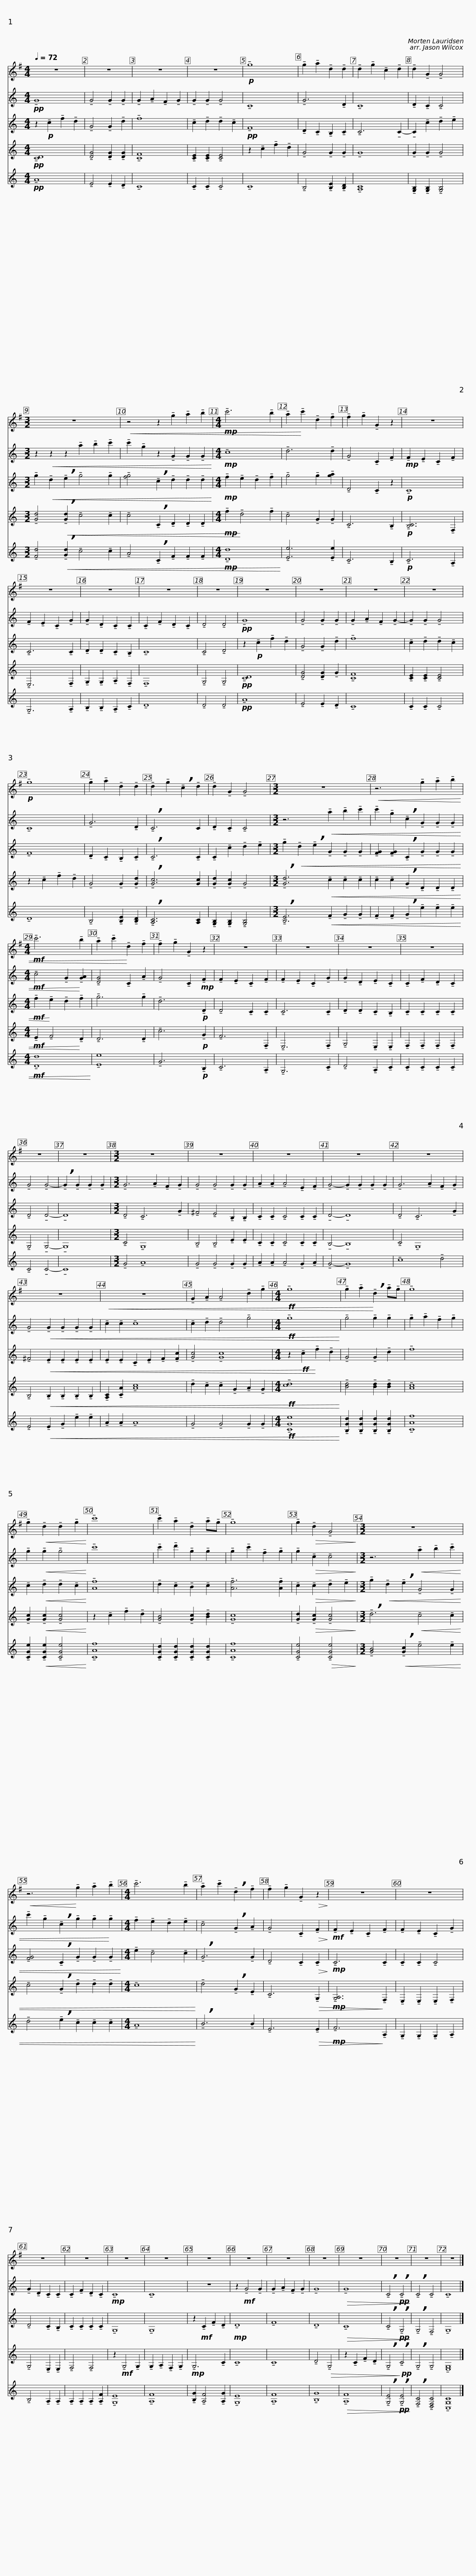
X:1
%%score 1 2 3 4 5
L:1/8
Q:1/4=72
M:4/4
I:linebreak $
K:none
V:1 treble transpose=3
V:2 treble transpose=-2
V:3 treble transpose=-2
V:4 treble transpose=-2
V:5 treble transpose=-14
V:1
[K:G] z8 | z8 | z8 | z8 |!p! !tenuto!g8 | %5
 !tenuto!g2 !tenuto!a2 !tenuto!d2 !tenuto!d2 | !tenuto!d2 !tenuto!g2 !tenuto!c2 !tenuto!d2 |$ !tenuto!d2 !tenuto!G2 !tenuto!G4 |[M:3/2] z12 |!<(! z4 z2 !tenuto!g2 !tenuto!a2 !tenuto!b2 | %10
[M:4/4]!mp! !tenuto!c'6 !tenuto!b2 | !tenuto!a2!<)! !tenuto!c'2 !tenuto!d2 !tenuto!f2 |$ !tenuto!f2 !tenuto!g2 !tenuto!G2 z2 | z8 | z8 | %15
 z8 | z8 | z8 | z8 | z8 |$ %20
 z8 | z8 |!p! !tenuto!g8 | !tenuto!g2 !tenuto!a2 !tenuto!d2 !tenuto!d2 | !tenuto!d2 !tenuto!g2 !breath!!tenuto!c2 !tenuto!d2 | %25
 !tenuto!d2 !tenuto!G2 !tenuto!G4 |$[M:3/2] z12 |!<(! z6 !tenuto!g2 !tenuto!a2 !tenuto!b2 |[M:4/4]!mf! !tenuto!c'6 !tenuto!b2 | !tenuto!a2 !tenuto!c'2!<)! !tenuto!d2 !tenuto!f2 | %30
 !tenuto!f2 !tenuto!g2 !tenuto!G2 z2 |$ z8 | z8 | z8 | z8 | %35
 z8 | z8 |[M:3/2] z12 |$ z12 | z12 | %40
 z12 | z12 | z12 |$!<(! z12 | !tenuto!G2 !tenuto!A2 !tenuto!A4 !tenuto!d2 !tenuto!g2 | %45
[M:4/4]!ff! !tenuto!g8 | !tenuto!g2 !tenuto!a2!<)! !breath!!tenuto!d2 !tenuto!a!tenuto!g | !tenuto!g8 | !tenuto!g2!<(! !tenuto!d2 !tenuto!d2 !tenuto!g2!<)! |$ !tenuto!c'8 | %50
 !tenuto!c'2 !tenuto!a2 !tenuto!d2 !tenuto!a!tenuto!g | !tenuto!g8 | !tenuto!g2!>(! !tenuto!d2 !tenuto!G4!>)! |[M:3/2] z12 |$!<(! z6!<)! !tenuto!g2 !tenuto!a2 !tenuto!b2 | %55
[M:4/4] !tenuto!c'6 !tenuto!b2 | !tenuto!a2 !tenuto!c'2 !breath!!tenuto!d2 !tenuto!f2 | !tenuto!f2 !tenuto!g2 !tenuto!G2!>(! z2!>)! | z8 | z8 |$ %60
 z8 | z8 | z8 | z8 | z8 | %65
 z8 | z8 | z8 |$ z8 | z8 | %70
 z8 | z8 |] %72
V:2
[K:C]!pp! !tenuto!G8 | !tenuto!G4 !tenuto!G2 !tenuto!G2 | !tenuto!G2 !tenuto!A2 !tenuto!F2 !tenuto!G2 | !tenuto!G2 !tenuto!G2 !tenuto!G4 | !tenuto!C8 | %5
 !tenuto!G6 !tenuto!D2 | !tenuto!C8 |$ !tenuto!D2 !tenuto!C2 !tenuto!C4 |[M:3/2] z2!<(! z2 z2 !tenuto!a2 !tenuto!b2 !tenuto!c'2 | !tenuto!c'2 !tenuto!g2 z2 !tenuto!G2 !tenuto!G2 !tenuto!G2!<)! | %10
[M:4/4]!mp! !tenuto!c8 | !tenuto!d6 !tenuto!d2 |$ !tenuto!G4 !tenuto!C2 !tenuto!F2 |!mp! !tenuto!F2 !tenuto!E2 !tenuto!C2 !tenuto!F2 | !tenuto!F2 !tenuto!E2 !tenuto!C2 !tenuto!G2 | %15
 !tenuto!G2 !tenuto!D2 !tenuto!C2 !tenuto!C2 | !tenuto!C2 !tenuto!F2 !tenuto!D2 !tenuto!C2 | !tenuto!D4 !tenuto!D4 |!pp! !tenuto!G8 | !tenuto!G4 !tenuto!G2 !tenuto!G2 |$ %20
 !tenuto!G2 !tenuto!A2 !tenuto!F2 !tenuto!G2- | !tenuto!G2 !tenuto!G2 !tenuto!G4 | !tenuto!C8 | !tenuto!G6 !tenuto!D2 | !breath!!tenuto!C6 C2 | %25
 !tenuto!D2 !tenuto!C2 !tenuto!C4 |$[M:3/2] z6!<(! !tenuto!a2 !tenuto!b2 !tenuto!c'2 | !tenuto!c'2 !tenuto!g2 !breath!!tenuto!c2 !tenuto!G2 !tenuto!G2 !tenuto!G2 |[M:4/4]!mf! !tenuto!c4 !tenuto!G2!<)! !tenuto![GA]2 | !tenuto![DG]4 !tenuto!C2 !tenuto!A2 | %30
 !tenuto!G4 !tenuto!C2!mp! !tenuto!F2 |$ !tenuto!F2 !tenuto!E2 !tenuto!C2 !tenuto!F2 | !tenuto!F2 !tenuto!E2 !tenuto!C2 !tenuto!G2 | !tenuto!G2 !tenuto!D2 !tenuto!E2 !tenuto!C2 | !tenuto!C2 !tenuto!F2 !tenuto!D2 !tenuto!C2 | %35
 !tenuto!G4 !tenuto!G4- | !breath!!tenuto!G2 !tenuto!G2 !tenuto!G2 !tenuto!G2 |[M:3/2] !tenuto!G6 !tenuto!A2 !tenuto!F2 !tenuto!G2 |$ !tenuto!G4 !tenuto!G4 !tenuto!G2 !tenuto!G2 | !tenuto!A2 !tenuto!A2 !tenuto!A4 !tenuto!E2 !tenuto!F2 | %40
 !tenuto!G4- !tenuto!G2 !tenuto!G2 !tenuto!G2 !tenuto!G2 | !tenuto!G6 !tenuto!A2 !tenuto!F2 !tenuto!G2 | !tenuto!G4!<(! !tenuto!G2 !tenuto!G2 !tenuto!G2 !tenuto!G2 |$ !tenuto!c2 !tenuto!c2 !tenuto!c8 | !tenuto!c2 !tenuto!d2 !tenuto!d4 !tenuto!g4 | %45
[M:4/4]!ff! !tenuto!g8!<)! | !tenuto!g4 !tenuto!g2 !tenuto!g2 | !tenuto!g2 !tenuto!a2 !tenuto!f2 !tenuto!g2 | !tenuto!g2!<(! !tenuto!g2 !tenuto!g4!<)! |$ !tenuto!c'8 | %50
 !tenuto!c'2 !tenuto!d'2 !tenuto!g2 !tenuto!g2 | !tenuto!g2 !tenuto!c'2 !tenuto!f2 !tenuto!g2 | !tenuto!g2!>(! !tenuto!c2 !tenuto!c4!>)! |[M:3/2] z6!<(! !tenuto!a2 !tenuto!b2 !tenuto!c'2 |$ !tenuto!c'2 !tenuto!g2 !breath!!tenuto!c2 !tenuto!g2 !tenuto!g2!<)! !tenuto!g2 | %55
[M:4/4] !tenuto!f2 !tenuto!e2 !tenuto!d2 !tenuto!e2 | !tenuto!c4 !breath!!tenuto!G2 !tenuto!A2 | !tenuto!G4 !tenuto!C2!>(! !tenuto!F2!>)! |!mf! !tenuto!F2 !tenuto!E2 !tenuto!C2 !tenuto!F2 | !tenuto!F2 !tenuto!E2 !tenuto!C2 !tenuto!G2 |$ %60
 !tenuto!G2 !tenuto!D2 !tenuto!C2 !tenuto!C2 | !tenuto!C2 !tenuto!F2 !tenuto!D2 !tenuto!C2 |!mp! !tenuto!C8 | !tenuto!C8 | z8 | %65
 z2!mf! !tenuto!G4 !tenuto!G2 | !tenuto!G2 !tenuto!A2 !tenuto!F2 !tenuto!G2 | !tenuto!G8 |$!>(! !tenuto!G8 | !breath!!tenuto!C4!pp! !breath!!tenuto!C4!>)! | %70
 !breath!!tenuto!C4 !tenuto!C4 | !tenuto!C8 |] %72
V:3
[K:C] z2!p! !tenuto!c2 !tenuto!f2 !tenuto!d2 | !tenuto!G4 !tenuto!G2 !tenuto!d2 | !tenuto!f8 | !tenuto!c2 !tenuto!d2 !tenuto!d2 !tenuto!c2 |!pp! !tenuto!F8 | %5
 !tenuto!D2 !tenuto!C2 !tenuto!B,2 !tenuto!C2 | !tenuto!C6 !tenuto!C2- |$ !tenuto!C2 !tenuto!c2 !tenuto!d2 !tenuto!e2 |[M:3/2] !tenuto!g2!<(! !tenuto!d2 !breath!!tenuto!e2 !tenuto!g4 !tenuto!g2 | !tenuto![fg]4 !breath!!tenuto!c2 !tenuto!d2 !tenuto!d2 !tenuto!d2!<)! | %10
[M:4/4]!mp! !tenuto!f2 !tenuto!e2 !tenuto!d2 !tenuto!f2 | !tenuto!g4 !tenuto!g2 !tenuto![ga]2 |$ !tenuto!D4 !tenuto!C2 z2 |!p! !tenuto!C8 | !tenuto!C6 !tenuto!C2 | %15
 !tenuto!D2 !tenuto!D2 !tenuto!C2 !tenuto!B,2 | !tenuto!C8 | !tenuto!C4 !tenuto!D4 | z2!p! !tenuto!c2 !tenuto!f2 !tenuto!d2 | !tenuto!G4 !tenuto!G2 !tenuto!d2 |$ %20
 !tenuto!f8 | !tenuto!c2 !tenuto!d2 !tenuto!d2 !tenuto!c2 | !tenuto!F8 | !tenuto!D2 !tenuto!C2 !tenuto!B,2 !tenuto!C2 | !breath!!tenuto!C6 !tenuto!C2 | %25
 !tenuto!C2 !tenuto!c2 !tenuto!d2 !tenuto!e2 |$[M:3/2] !tenuto!g2!<(! !tenuto!d2 !breath!!tenuto!e2 !tenuto!G2 !tenuto!G2 !tenuto!G2 | !tenuto![FG]2 !tenuto![FG]2 !breath!!tenuto!C2 !tenuto!G2 !tenuto!G2 !tenuto!G2 |[M:4/4]!mf! !tenuto!f2!<)! !tenuto!e2 !tenuto!d2 !tenuto!f2 | !tenuto!g6 !tenuto!g2 | %30
 !tenuto!d6!p! !tenuto!D2 |$ !tenuto!D4 !tenuto!C2 !tenuto!C2 | !tenuto!C6 !tenuto!C2 | !tenuto!D2 !tenuto!D2 !tenuto!C2 !tenuto!B,2 | !tenuto!C2 !tenuto!C2 !tenuto!C2 !tenuto!C2 | %35
 !tenuto!D4 !tenuto!D4- | !tenuto!D8 |[M:3/2] !tenuto!D4 !tenuto!C6 !tenuto!G2 |$ !tenuto!^F4 !tenuto!E4 !tenuto!B,2 !tenuto!B,2 | !tenuto!C2 !tenuto!C2 !tenuto!C4 !tenuto!C2 !tenuto!C2 | %40
 !tenuto!D4- !tenuto!D8 | !tenuto!D4 !tenuto!C6 !tenuto!G2 | !tenuto!^F4!<(! !tenuto!E2 !tenuto!E2 !tenuto!E2 !tenuto!E2 |$ !tenuto!E2 !tenuto!E2 !tenuto!C2 !tenuto!E2 !tenuto!F2 !tenuto![Fc]2 | !tenuto![Gc]4 !tenuto![Gc]8 | %45
[M:4/4] z2!ff! !tenuto!c2!<)! !tenuto!f2 !tenuto!d2 | !tenuto!G4 !tenuto!G2 !tenuto!d2 | !tenuto!f8 | !tenuto!c2!<(! !tenuto!d2 !tenuto!d2 !tenuto!c2!<)! |$ !tenuto![Af]8 | %50
 !tenuto!d2 !tenuto!c2 !tenuto!B2 !tenuto!c2 | !tenuto![Af]6 !tenuto![Af]2 | !tenuto!c2!>(! !tenuto!c2 !tenuto!d2 !tenuto!e2!>)! |[M:3/2] !tenuto!g2!<(! !tenuto!d2 !breath!!tenuto!e2 !tenuto!G4 !tenuto!G2 |$ !tenuto![FG]4 !breath!!tenuto!C2 !tenuto!G2 !tenuto!G2 !tenuto!G2!<)! | %55
[M:4/4] !tenuto!e2 !tenuto!c4 !tenuto!c2 | !breath!!tenuto!G6 !tenuto!G2 | !tenuto!D4 !tenuto!C2!>(! !tenuto!C2!>)! |!mp! !tenuto!C6 !tenuto!C2 | !tenuto!C2 !tenuto!C2 !tenuto!C4 |$ %60
 !tenuto!D4 !tenuto!C2 !tenuto!B,2 | !tenuto!C2 !tenuto!C2 !tenuto!C2 !tenuto!C2 | !tenuto!G,8 | !tenuto!G,8 | z2!mf! !tenuto!C2 !tenuto!F2 !tenuto!D2 | %65
!mp! !tenuto!D8 | !tenuto!F8 | !tenuto!D8 |$!>(! !tenuto!C8 | !breath!!tenuto!C4!pp! !breath!!tenuto!G,4!>)! | %70
 !breath!!tenuto!G,4 !tenuto!F,4 | !tenuto!G,8 |] %72
V:4
[K:C]!pp! !tenuto![CD]8 | !tenuto![DG]4 !tenuto![DG]2 !tenuto![DG]2 | !tenuto![CF]8 | !tenuto![CE]2 !tenuto![CE]2 !tenuto![CE]4 | z2 !tenuto!c2 !tenuto!f2 !tenuto!d2 | %5
 !tenuto!G4 !tenuto!G2 !tenuto!G2 | !tenuto!G8 |$ !tenuto!G2 !tenuto!G2 !tenuto!G4 |[M:3/2] !tenuto![Gd]4!<(! !breath!!tenuto![Gd]2 !tenuto!c4 !tenuto!c2 | !tenuto!c4 !breath!!tenuto!C2 !tenuto!D2 !tenuto!D2 !tenuto!D2 | %10
[M:4/4]!mp! !tenuto!f2!<)! !tenuto!d4 !tenuto!f2 | !tenuto!c4 !tenuto!G2 !tenuto!G2 |$ !tenuto!C6 !tenuto!B,2 |!p! !tenuto![B,C]6 !tenuto!F,2 | !tenuto!E,6 !tenuto!F,2 | %15
 !tenuto!G,2 !tenuto!G,2 !tenuto!A,2 !tenuto!F,2 | !tenuto!F,8 | !tenuto!G,4 !tenuto!G,4 |!pp! !tenuto![CD]8 | !tenuto![DG]4 !tenuto![DG]2 !tenuto!G2 |$ %20
 !tenuto![CF]8 | !tenuto![CE]2 !tenuto![CE]2 !tenuto![CE]4 | z2 !tenuto!c2 !tenuto!f2 !tenuto!d2 | !tenuto!G4 !tenuto!G2 !tenuto![Gd]2 | !breath!!tenuto![Gc]6 [Gc]2 | %25
 !tenuto![Gd]2 !tenuto![Gc]2 !tenuto!G4 |$[M:3/2] !breath!!tenuto![Gd]6!<(! !tenuto!c2 !tenuto!c2 !tenuto!c2 | !tenuto!c2 !tenuto!c2 !breath!!tenuto!G2 !tenuto!D2 !tenuto!D2 !tenuto!D2 |[M:4/4]!mf! !tenuto!E2 !tenuto!F4!<)! !tenuto!D2 | !tenuto!D6 !tenuto!D2 | %30
 !tenuto!c6!p! !tenuto!G2 |$ !tenuto!F6 !tenuto!F,2 | !tenuto!E,6 !tenuto!F,2 | !tenuto!G,4 !tenuto!E,2 !tenuto!E,2 | !tenuto!F,2 !tenuto!F,2 !tenuto!F,2 !tenuto!F,2 | %35
 !tenuto!G,4 !tenuto!G,4- | !tenuto!G,8 |[M:3/2] !tenuto!C4 !tenuto!G,8 |$ !tenuto!B,4 !tenuto!B,4 !tenuto!E2 !tenuto!E2 | !tenuto!C2 !tenuto!C2 !tenuto!C4 !tenuto!C2 !tenuto!C2 | %40
 !tenuto!B,4- !tenuto!B,8 | !tenuto!C4 !tenuto!G,8 | !tenuto!B,4!<(! !tenuto!B,2 !tenuto!B,2 !tenuto!B,2 !tenuto!B,2 |$ !tenuto![A,C]2 !tenuto![CA]2 !tenuto![Ac]8 | !tenuto!d2 !tenuto!c2 !tenuto!c2 !tenuto!G2 !tenuto!A2 !tenuto!G2 | %45
[M:4/4]!ff! !tenuto![cd]8!<)! | !tenuto![Bd]4 !tenuto![Bd]2 !tenuto![Bd]2 | !tenuto![Ac]8 | !tenuto![Gc]2!<(! !tenuto![Gc]2 !tenuto![Gc]4!<)! |$ z2 !tenuto!c2 !tenuto!f2 !tenuto!d2 | %50
 !tenuto![GB]4 !tenuto![Gc]2 !tenuto![Bd]2 | !tenuto![Gc]8 | !tenuto![Gd]2!>(! !tenuto![Gc]2 !tenuto![Gc]4!>)! |[M:3/2] !breath!!tenuto!d6!<(! !tenuto!c4 !tenuto!c2 |$ !tenuto!c4 !breath!!tenuto!G2 !tenuto!d2 !tenuto!d2 !tenuto!d2 | %55
[M:4/4] !tenuto!c8!<)! | !tenuto!d4 !breath!!tenuto!G2 !tenuto!E2 | !tenuto!C6!>(! !tenuto!G,2 |!mp! !tenuto![G,A,]6!>)! !tenuto!F,2 | !tenuto!E,2 !tenuto!E,2 !tenuto!E,2 !tenuto!F,2 |$ %60
 !tenuto!G,4 !tenuto!E,2 !tenuto!E,2 | !tenuto!F,4 !tenuto!F,4 | z2!mf! !tenuto!G,4 !tenuto!G,2 | !tenuto!G,2 !tenuto!A,2 !tenuto!F,2 !tenuto!G,2 |!mp! !tenuto!G,6 !tenuto!C2 | %65
 !tenuto!C8 | !tenuto!C8 | !tenuto!D4!>(! !tenuto!G,4 |$ z2 !tenuto!C2 !tenuto!F2 !tenuto!D2 | !breath!!tenuto!G,4!>)!!pp! !breath!!tenuto!C4 | %70
 !breath!!tenuto!G,4 !tenuto!G,4 | !tenuto![E,G,]8 |] %72
V:5
[K:C]!pp! !tenuto!A8 | !tenuto!E4 !tenuto!E2 !tenuto!D2 | !tenuto!C8 | !tenuto!C2 !tenuto!C2 !tenuto!C4 | !tenuto!C8 | %5
 !tenuto!B,4 !tenuto![B,E]2 !tenuto![B,D]2 | !tenuto![A,C]8 |$ !tenuto![G,B,]2 !tenuto![G,B,]2 !tenuto![G,B,]4 |[M:3/2] !tenuto![Fd]4!<(! !breath!!tenuto![Gd]2 !tenuto!c4 !tenuto!c2 | !tenuto!A4 !breath!!tenuto!C2 !tenuto!F2 !tenuto!F2 !tenuto!F2 | %10
[M:4/4]!mp! !tenuto![Dd]8!<)! | !tenuto![Ee]6 !tenuto![Ee]2 |$ !tenuto!C6 !tenuto!B,2 |!p! !tenuto!C6 !tenuto!A,2 | !tenuto!G,6 !tenuto!A,2 | %15
 !tenuto!B,2 !tenuto!B,2 !tenuto!A,2 !tenuto!C2 | !tenuto!D8 | !tenuto!D4 !tenuto!D4 |!pp! !tenuto!A8 | !tenuto!E4 !tenuto!E2 !tenuto!D2 |$ %20
 !tenuto!C8 | !tenuto!C2 !tenuto!C2 !tenuto!C4 | !tenuto!D8 | !tenuto!B,4 !tenuto![B,E]2 !tenuto![B,D]2 | !breath!!tenuto![A,C]6 [A,C]2 | %25
 !tenuto![G,B,]2 !tenuto![G,B,]2 !tenuto![G,B,]4 |$[M:3/2] !breath!!tenuto![B,E]6!<(! !tenuto!F2 !tenuto!G2 !tenuto!G2 | !tenuto!F2 !tenuto!F2 !breath!!tenuto!G2 !tenuto!e2 !tenuto!e2 !tenuto!e2 |[M:4/4]!mf! !tenuto![Dd]8!<)! | !tenuto![Ee]8 | %30
 !tenuto!G6!p! !tenuto!B,2 |$ !tenuto!C6 !tenuto!A,2 | !tenuto!G,6 !tenuto!C2 | !tenuto!D4 !tenuto!A,2 !tenuto!C2 | !tenuto!C2 !tenuto!C2 !tenuto!C2 !tenuto!C2 | %35
 !tenuto!C4 !tenuto!C4- | !tenuto!C8 |[M:3/2] !tenuto!G4 !tenuto!A8 |$ !tenuto!G4 !tenuto!G4 !tenuto!G2 !tenuto!G2 | !tenuto!A2 !tenuto!A2 !tenuto!A4 !tenuto!G2 !tenuto!A2 | %40
 !tenuto!G4- !tenuto!G8 | !tenuto!c8 !tenuto!d4 | !tenuto!E4!<(! !tenuto!E2 !tenuto!G2 !tenuto!e2 !tenuto!e2 |$ !tenuto!A2 !tenuto!A2 !tenuto!A8 | !tenuto!G4 !tenuto!G4 !tenuto!G2 !tenuto!G2 | %45
[M:4/4]!ff! !tenuto![CGe]8!<)! | !tenuto![B,Gd]2 !tenuto![B,Gd]2 !tenuto![B,Gd]2 !tenuto![B,Gd]2 | !tenuto![CAf]8 | !tenuto![CGe]2!<(! !tenuto![CGe]2 !tenuto![CGe]4!<)! |$ !tenuto![CAf]8 | %50
 !tenuto![CGd]2 !tenuto![CGd]2 !tenuto![CGd]2 !tenuto![CGd]2 | !tenuto![CAf]8 | !tenuto![CGe]4!>(! !tenuto![CGe]4!>)! |[M:3/2] !tenuto![GB]4!<(! !breath!!tenuto![Gc]2 !tenuto!e4 !tenuto!e2 |$ !tenuto!d4 !breath!!tenuto!e2 !tenuto!c2 !tenuto!c2 !tenuto!c2 | %55
[M:4/4] !tenuto!A8!<)! | !breath!!tenuto!B6 !tenuto!B2 | !tenuto!E6!>(! !tenuto!E2 |!mp! !tenuto!F6!>)! !tenuto!A,2 | !tenuto!G,2 !tenuto!G,2 !tenuto!G,2 !tenuto!A,2 |$ %60
 !tenuto!B,4 !tenuto!A,2 !tenuto!A,2 | !tenuto!A,2 !tenuto!A,2 !tenuto!A,2 !tenuto![A,F]2 | !tenuto![G,E]8 | !tenuto![A,F]8 | !tenuto![B,G]2 !tenuto![A,F]4 !tenuto![A,G]2 | %65
 !tenuto![G,E]8 | !tenuto![A,F]8 | !tenuto![B,G]8 |$!>(! !tenuto![A,F]8 | !breath!!tenuto![G,E]4!pp! !breath!!tenuto![G,E]4!>)! | %70
 !breath!!tenuto![F,C]4 !tenuto![D,F,C]4 | !tenuto![C,G,C]8 |] %72
